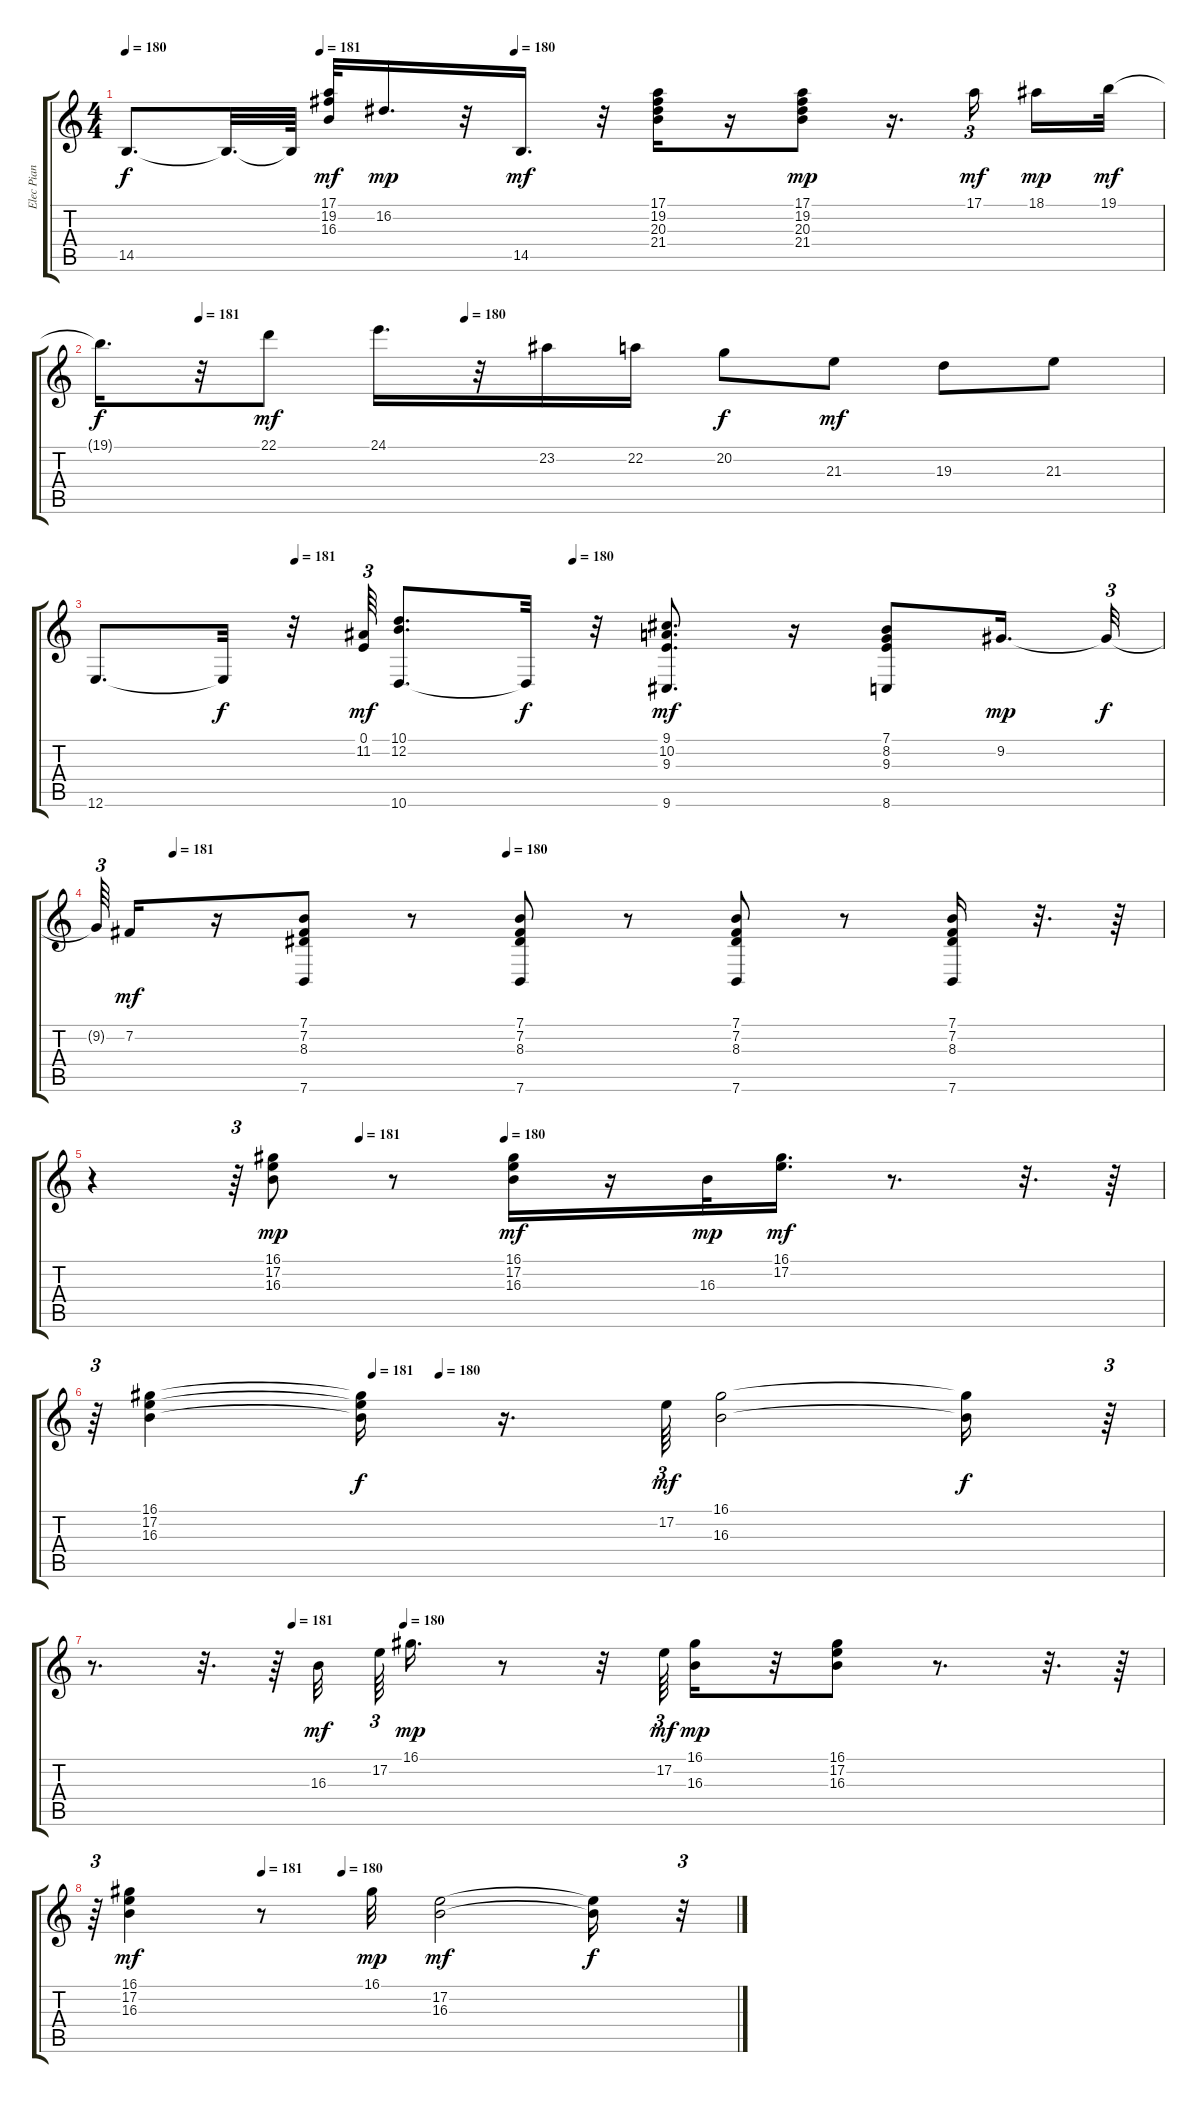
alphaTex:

\track ("Elec Pian" "Elec Pian") {instrument honkytonkpiano}
\staff {score tabs}
\tuning (E4 B3 G3 D3 A2 E2) {hide}
\ts (4 4)
\tempo 180
\tempo (181 0.1875)
\tempo (180 0.375)
\clef g2
\ks c
14.5{t}.8{d dy f} 14.5{t}.32{d} 14.5{t}.64 (17.1 19.2 16.3).32{dy mf} 16.2.16{d dy mp} r.32 14.5.16{d dy mf} r.32 (17.1 19.2 20.3 21.4).16 r.16 (17.1 19.2 20.3 21.4).8{dy mp} r.16{d} 17.1.16{tu (3 2) dy mf beam splitsecondary} 18.1.16{dy mp} 19.1.32{dy mf} |
\tempo (181 0.09375)
\tempo (180 0.34375)
19.1{t}.16{d dy f} r.32 22.1.8{dy mf} 24.1.16{d} r.32 23.2.16 22.2.16 20.2.8{dy f} 21.3.8{dy mf} 19.3.8 21.3.8 |
\tempo (181 0.1875)
\tempo (180 0.4479166666666667)
12.6.8{d} 12.6{t}.32{dy f} r.32 (0.1 11.2).64{tu (3 2) dy mf} (10.1 12.2 10.6).8{d} 10.6{t}.32{dy f} r.32 (9.1 10.2 9.3 9.6).8{d dy mf} r.16 (7.1 8.2 9.3 8.6).8 9.2.16{d dy mp} 9.2{t}.32{tu (3 2) dy f} |
\tempo (181 0.07291666666666667)
\tempo (180 0.3854166666666667)
9.2{t}.64{tu (3 2)} 7.2.16{dy mf} r.16 (7.1 7.2 8.3 7.6).8 r.8 (7.1 7.2 8.3 7.6).8 r.8 (7.1 7.2 8.3 7.6).8 r.8 (7.1 7.2 8.3 7.6).16 r.32{d} r.64 |
\tempo (181 0.25)
\tempo (180 0.3854166666666667)
r.4 r.64{tu (3 2)} (16.1 17.2 16.3).8{dy mp} r.8 (16.1 17.2 16.3).16{dy mf} r.16 16.3.32{dy mp} (16.1 17.2).16{d dy mf} r.8{d} r.32{d} r.64 |
\tempo (181 0.2604166666666667)
\tempo (180 0.3229166666666667)
r.64{tu (3 2)} (16.1 17.2 16.3).4 (16.1{t} 17.2{t} 16.3{t}).16{dy f} r.16{d} 17.2.64{tu (3 2) dy mf} (16.1 16.3).2 (16.1{t} 16.3{t}).16{dy f} r.64{tu (3 2)} |
\tempo (181 0.1875)
\tempo (180 0.2916666666666667)
r.8{d} r.32{d} r.64 16.3.32{dy mf beam splitsecondary} 17.2.64{tu (3 2)} 16.1.16{d dy mp} r.8 r.32 17.2.64{tu (3 2) dy mf} (16.1 16.3).16{dy mp} r.32 (16.1 17.2 16.3).8 r.8{d} r.32{d} r.64 |
\tempo (181 0.2604166666666667)
\tempo (180 0.3854166666666667)
r.64{tu (3 2)} (16.1 17.2 16.3).4{dy mf} r.8 16.1.32{dy mp} (17.2 16.3).2{dy mf} (17.2{t} 16.3{t}).16{dy f} r.32{tu (3 2)}
